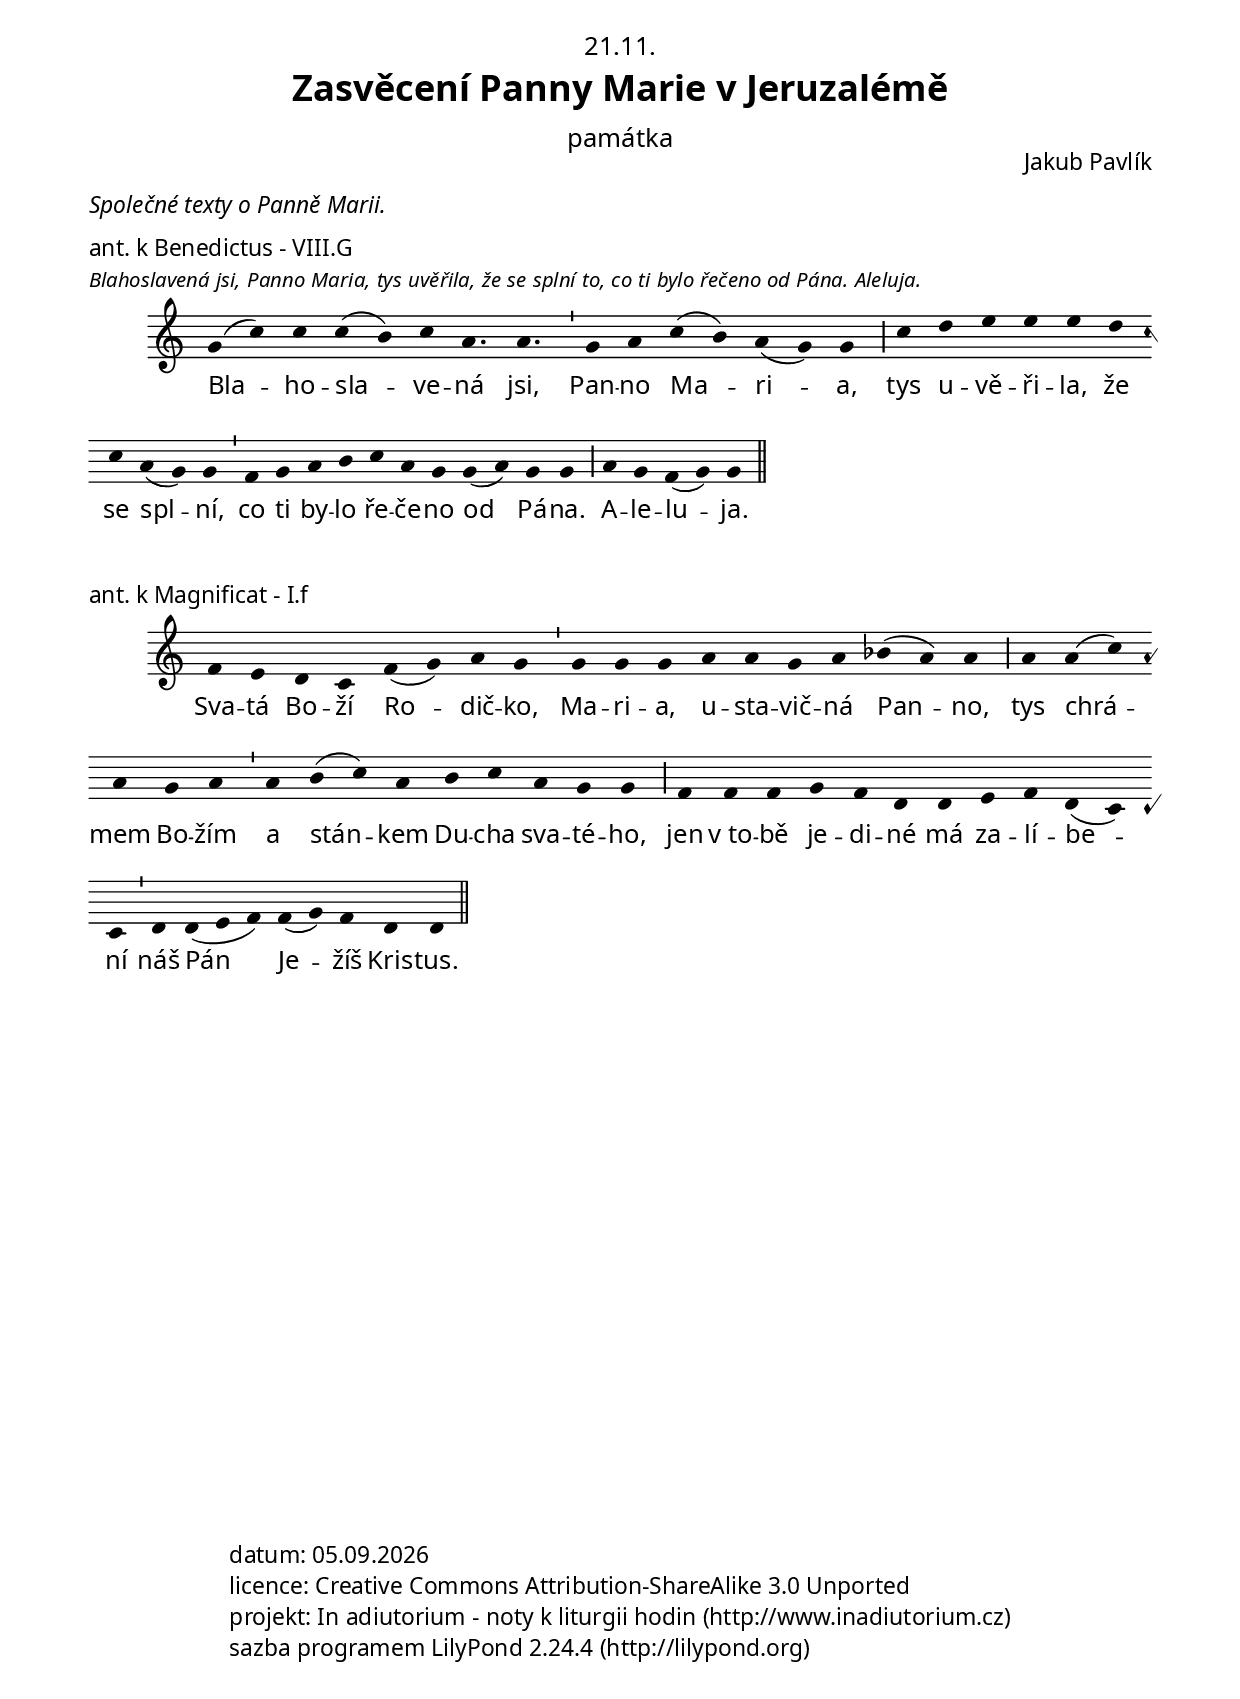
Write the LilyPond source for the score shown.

\version "2.17.5"

\include "../spolecne.ly"

\header {
  title = \markup\titleSvatek
            "Zasvěcení Panny Marie v Jeruzalémě"
            "památka"
            21.11.
  composer = "Jakub Pavlík"
}

\markup\communia #'(#:maria)

\score {
  \relative c'' {
    \choralniRezim
    g4( c) c c( b) c a4. a \barMin g4 a c( b) a( g) g \barMaior
    c d e e e d c a( g) g \barMin f g a b c a g g( a) g g \barMaior
    a g f( g) g \barFinalis
  }
  \addlyrics {
    Bla -- ho -- sla -- ve -- ná jsi, Pan -- no Ma -- ri -- a,
    tys u -- vě -- ři -- la, že se spl -- ní,
    co ti by -- lo ře -- če -- no od Pá -- na.
    A -- le -- lu -- ja.
  }
  \header {
    textus_approbatus = "Blahoslavená jsi, Panno Maria,
    tys uvěřila, že se splní to, co ti bylo řečeno od Pána. Aleluja."
    quid = "ant. k Benedictus"
    modus = "VIII"
    differentia = "G"
    psalmus = ""
    fial = "commune/commune_maria.ly#2ne-amag"
    id = "aben"
    piece = \markup {\sestavTitulekBezZalmu}
  }
}

\score {
  \relative c' {
    \choralniRezim
    f4 e d c f( g) a g \barMin
    g g g a a g a bes( a) a \barMaior
    a a( c) a g a \barMin
    a b( c) a b c a g g \barMaior
    f f f g f d d e f d( c) c \barMin
    d d( e f) f( g) f d d \barFinalis
  }
  \addlyrics {
    Sva -- tá Bo -- ží Ro -- dič -- ko,
    Ma -- ri -- a, u -- sta -- vič -- ná Pan -- no,
    tys chrá -- mem Bo -- žím
    a stán -- kem Du -- cha sva -- té -- ho,
    jen v_to -- bě je -- di -- né má za -- lí -- be -- ní
    náš Pán Je -- žíš Kris -- tus.
  }
  \header {
    quid = "ant. k Magnificat"
    modus = "I"
    differentia = "f"
    psalmus = ""
    id = "amag"
    piece = \markup {\sestavTitulekBezZalmu}
  }
}